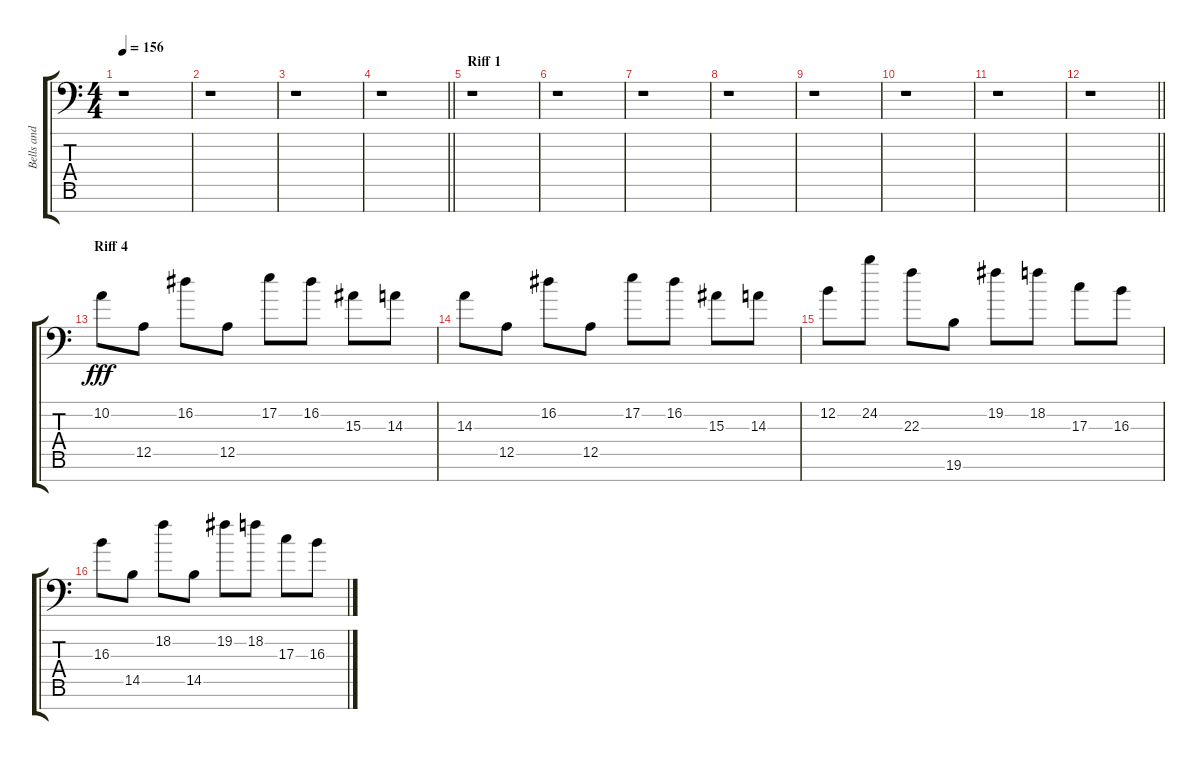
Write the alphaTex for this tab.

\track ("Bells and whistles" "Bells and ") {instrument tinklebell}
\staff {score tabs}
\tuning (C8 B3 G3 D3 A2 E2 C-1) {hide}
\ts (4 4)
\tempo 156
\clef f4
\ks c
r.1{dy fff} |
r.1 |
r.1 |
\barLineRight lightlight
r.1 |
\section ("" "Riff 1")
r.1 |
r.1 |
r.1 |
r.1 |
r.1 |
r.1 |
r.1 |
\barLineRight lightlight
r.1 |
\section ("" "Riff 4")
10.2.8 12.5.8 16.2.8 12.5.8 17.2.8 16.2.8 15.3.8 14.3.8 |
14.3.8 12.5.8 16.2.8 12.5.8 17.2.8 16.2.8 15.3.8 14.3.8 |
12.2.8 24.2.8 22.3.8 19.6.8 19.2.8 18.2.8 17.3.8 16.3.8 |
16.3.8 14.5.8 18.2.8 14.5.8 19.2.8 18.2.8 17.3.8 16.3.8
